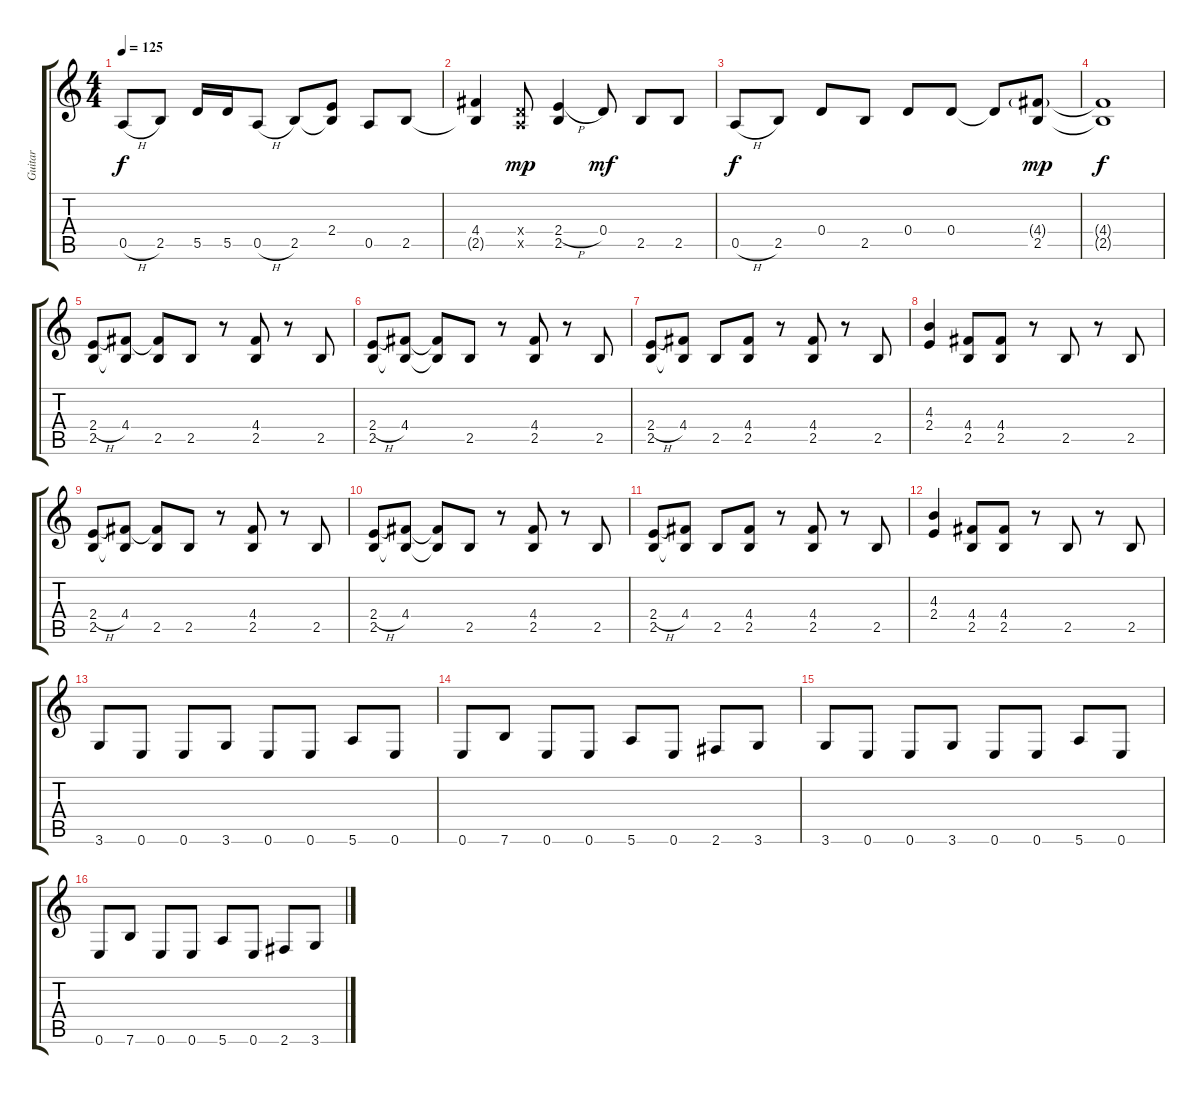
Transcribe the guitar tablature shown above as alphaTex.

\track ("Guitar " "Guitar ") {instrument distortionguitar}
\staff {score tabs}
\tuning (E4 B3 G3 D3 A2 E2) {hide}
\ts (4 4)
\tempo 125
\clef g2
\ks c
0.5{h}.8{dy f} 2.5.8 5.5.16 5.5.16 0.5{h}.8 2.5.8 (2.4 2.5{t}).8 0.5.8 2.5.8 |
(4.4 2.5{t}).4 (0.4{x} 0.5{x}).8{dy mp} (2.4{h} 2.5).4 0.4.8{dy mf} 2.5.8 2.5.8 |
0.5{h}.8{dy f} 2.5.8 0.4.8 2.5.8 0.4.8 0.4.8 0.4{t}.8 (4.4{g} 2.5).8{dy mp} |
(4.4{t} 2.5{t}).1{dy f} |
(2.4{h} 2.5).8 (4.4 2.5{t}).8 (4.4{t} 2.5).8 2.5.8 r.8 (4.4 2.5).8 r.8 2.5.8 |
(2.4{h} 2.5).8 (4.4 2.5{t}).8 (4.4{t} 2.5{t}).8 2.5.8 r.8 (4.4 2.5).8 r.8 2.5.8 |
(2.4{h} 2.5).8 (4.4 2.5{t}).8 2.5.8 (4.4 2.5).8 r.8 (4.4 2.5).8 r.8 2.5.8 |
(4.3 2.4).4 (4.4 2.5).8 (4.4 2.5).8 r.8 2.5.8 r.8 2.5.8 |
(2.4{h} 2.5).8 (4.4 2.5{t}).8 (4.4{t} 2.5).8 2.5.8 r.8 (4.4 2.5).8 r.8 2.5.8 |
(2.4{h} 2.5).8 (4.4 2.5{t}).8 (4.4{t} 2.5{t}).8 2.5.8 r.8 (4.4 2.5).8 r.8 2.5.8 |
(2.4{h} 2.5).8 (4.4 2.5{t}).8 2.5.8 (4.4 2.5).8 r.8 (4.4 2.5).8 r.8 2.5.8 |
(4.3 2.4).4 (4.4 2.5).8 (4.4 2.5).8 r.8 2.5.8 r.8 2.5.8 |
3.6.8 0.6.8 0.6.8 3.6.8 0.6.8 0.6.8 5.6.8 0.6.8 |
0.6.8 7.6.8 0.6.8 0.6.8 5.6.8 0.6.8 2.6.8 3.6.8 |
3.6.8 0.6.8 0.6.8 3.6.8 0.6.8 0.6.8 5.6.8 0.6.8 |
0.6.8 7.6.8 0.6.8 0.6.8 5.6.8 0.6.8 2.6.8 3.6.8
